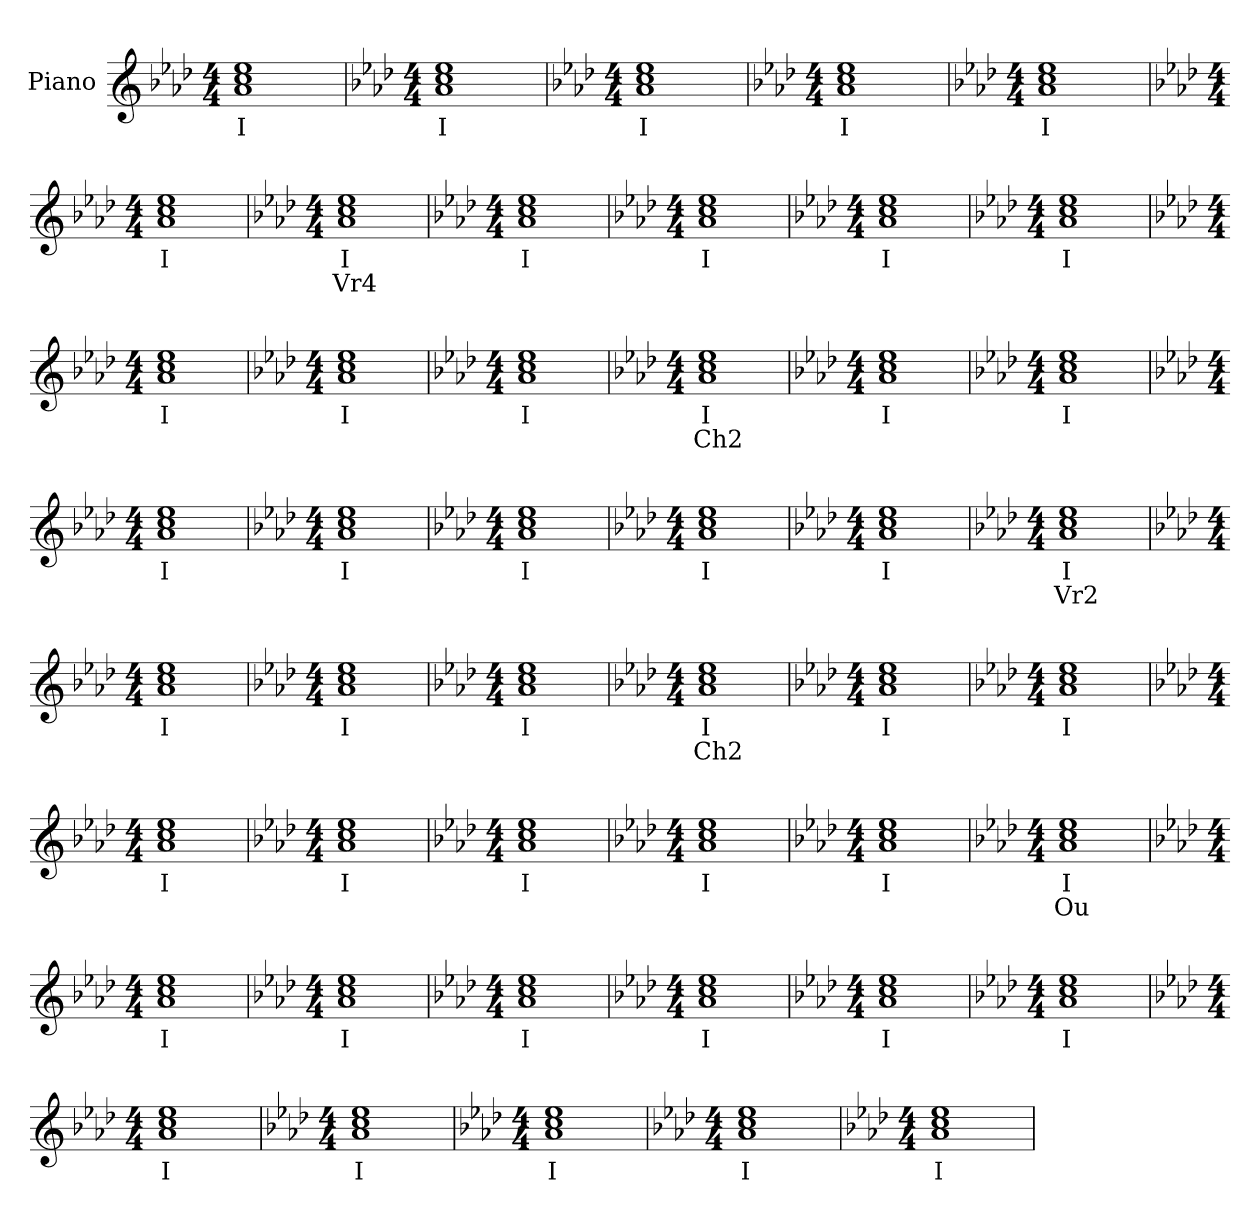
**kern	**text	**text
*part1	*part1	*part1
*staff1	*staff1	*staff1
*I"Piano	*	*
*I'Pno	*	*
*k[b-e-a-d-]	*	*
*A-:	*	*
*M4/4	*	*
=	=	=
1a- 1cc 1ee-	I	.
=	=	=
*k[b-e-a-d-]	*	*
*A-:	*	*
*M4/4	*	*
1a- 1cc 1ee-	I	.
=	=	=
*k[b-e-a-d-]	*	*
*A-:	*	*
*M4/4	*	*
1a- 1cc 1ee-	I	.
=	=	=
*k[b-e-a-d-]	*	*
*A-:	*	*
*M4/4	*	*
1a- 1cc 1ee-	I	.
=	=	=
*k[b-e-a-d-]	*	*
*A-:	*	*
*M4/4	*	*
1a- 1cc 1ee-	I	.
=	=	=
*k[b-e-a-d-]	*	*
*A-:	*	*
*M4/4	*	*
1a- 1cc 1ee-	I	.
=	=	=
*k[b-e-a-d-]	*	*
*A-:	*	*
*M4/4	*	*
1a- 1cc 1ee-	I	Vr4
=	=	=
*k[b-e-a-d-]	*	*
*A-:	*	*
*M4/4	*	*
1a- 1cc 1ee-	I	.
=	=	=
*k[b-e-a-d-]	*	*
*A-:	*	*
*M4/4	*	*
1a- 1cc 1ee-	I	.
=	=	=
*k[b-e-a-d-]	*	*
*A-:	*	*
*M4/4	*	*
1a- 1cc 1ee-	I	.
=	=	=
*k[b-e-a-d-]	*	*
*A-:	*	*
*M4/4	*	*
1a- 1cc 1ee-	I	.
=	=	=
*k[b-e-a-d-]	*	*
*A-:	*	*
*M4/4	*	*
1a- 1cc 1ee-	I	.
=	=	=
*k[b-e-a-d-]	*	*
*A-:	*	*
*M4/4	*	*
1a- 1cc 1ee-	I	.
=	=	=
*k[b-e-a-d-]	*	*
*A-:	*	*
*M4/4	*	*
1a- 1cc 1ee-	I	.
=	=	=
*k[b-e-a-d-]	*	*
*A-:	*	*
*M4/4	*	*
1a- 1cc 1ee-	I	Ch2
=	=	=
*k[b-e-a-d-]	*	*
*A-:	*	*
*M4/4	*	*
1a- 1cc 1ee-	I	.
=	=	=
*k[b-e-a-d-]	*	*
*A-:	*	*
*M4/4	*	*
1a- 1cc 1ee-	I	.
=	=	=
*k[b-e-a-d-]	*	*
*A-:	*	*
*M4/4	*	*
1a- 1cc 1ee-	I	.
=	=	=
*k[b-e-a-d-]	*	*
*A-:	*	*
*M4/4	*	*
1a- 1cc 1ee-	I	.
=	=	=
*k[b-e-a-d-]	*	*
*A-:	*	*
*M4/4	*	*
1a- 1cc 1ee-	I	.
=	=	=
*k[b-e-a-d-]	*	*
*A-:	*	*
*M4/4	*	*
1a- 1cc 1ee-	I	.
=	=	=
*k[b-e-a-d-]	*	*
*A-:	*	*
*M4/4	*	*
1a- 1cc 1ee-	I	.
=	=	=
*k[b-e-a-d-]	*	*
*A-:	*	*
*M4/4	*	*
1a- 1cc 1ee-	I	Vr2
=	=	=
*k[b-e-a-d-]	*	*
*A-:	*	*
*M4/4	*	*
1a- 1cc 1ee-	I	.
=	=	=
*k[b-e-a-d-]	*	*
*A-:	*	*
*M4/4	*	*
1a- 1cc 1ee-	I	.
=	=	=
*k[b-e-a-d-]	*	*
*A-:	*	*
*M4/4	*	*
1a- 1cc 1ee-	I	.
=	=	=
*k[b-e-a-d-]	*	*
*A-:	*	*
*M4/4	*	*
1a- 1cc 1ee-	I	Ch2
=	=	=
*k[b-e-a-d-]	*	*
*A-:	*	*
*M4/4	*	*
1a- 1cc 1ee-	I	.
=	=	=
*k[b-e-a-d-]	*	*
*A-:	*	*
*M4/4	*	*
1a- 1cc 1ee-	I	.
=	=	=
*k[b-e-a-d-]	*	*
*A-:	*	*
*M4/4	*	*
1a- 1cc 1ee-	I	.
=	=	=
*k[b-e-a-d-]	*	*
*A-:	*	*
*M4/4	*	*
1a- 1cc 1ee-	I	.
=	=	=
*k[b-e-a-d-]	*	*
*A-:	*	*
*M4/4	*	*
1a- 1cc 1ee-	I	.
=	=	=
*k[b-e-a-d-]	*	*
*A-:	*	*
*M4/4	*	*
1a- 1cc 1ee-	I	.
=	=	=
*k[b-e-a-d-]	*	*
*A-:	*	*
*M4/4	*	*
1a- 1cc 1ee-	I	.
=	=	=
*k[b-e-a-d-]	*	*
*A-:	*	*
*M4/4	*	*
1a- 1cc 1ee-	I	Ou
=	=	=
*k[b-e-a-d-]	*	*
*A-:	*	*
*M4/4	*	*
1a- 1cc 1ee-	I	.
=	=	=
*k[b-e-a-d-]	*	*
*A-:	*	*
*M4/4	*	*
1a- 1cc 1ee-	I	.
=	=	=
*k[b-e-a-d-]	*	*
*A-:	*	*
*M4/4	*	*
1a- 1cc 1ee-	I	.
=	=	=
*k[b-e-a-d-]	*	*
*A-:	*	*
*M4/4	*	*
1a- 1cc 1ee-	I	.
=	=	=
*k[b-e-a-d-]	*	*
*A-:	*	*
*M4/4	*	*
1a- 1cc 1ee-	I	.
=	=	=
*k[b-e-a-d-]	*	*
*A-:	*	*
*M4/4	*	*
1a- 1cc 1ee-	I	.
=	=	=
*k[b-e-a-d-]	*	*
*A-:	*	*
*M4/4	*	*
1a- 1cc 1ee-	I	.
=	=	=
*k[b-e-a-d-]	*	*
*A-:	*	*
*M4/4	*	*
1a- 1cc 1ee-	I	.
=	=	=
*k[b-e-a-d-]	*	*
*A-:	*	*
*M4/4	*	*
1a- 1cc 1ee-	I	.
=	=	=
*k[b-e-a-d-]	*	*
*A-:	*	*
*M4/4	*	*
1a- 1cc 1ee-	I	.
=	=	=
*k[b-e-a-d-]	*	*
*A-:	*	*
*M4/4	*	*
1a- 1cc 1ee-	I	.
=	=	=
*-	*-	*-
